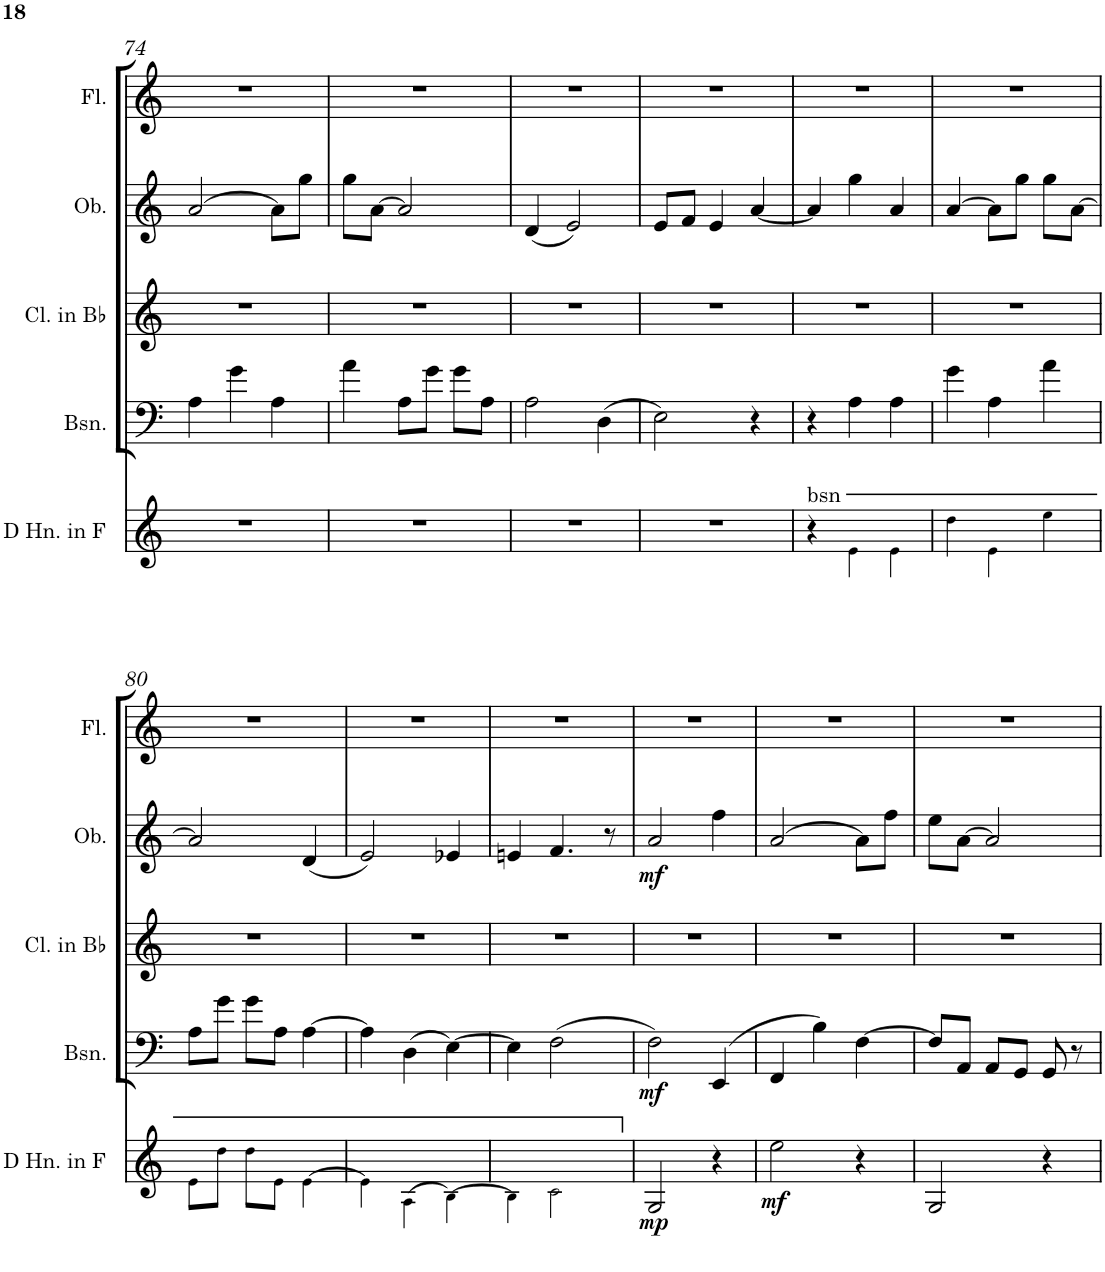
**kern	**dynam	**kern	**dynam	**kern	**kern	**dynam	**kern
*part5	*part5	*part4	*part4	*part3	*part2	*part2	*part1
*staff5	*staff5	*staff4	*staff4	*staff3	*staff2	*staff2	*staff1
*I"Horn in F	*	*I"Bassoon	*	*I"Clarinet in Bb	*I"Oboe	*	*I"Flute
*	*	*I'Bsn.	*	*I'Cl. in Bb	*I'Ob.	*	*I'Fl.
!!LO:PB:g=z
*clefG2	*	*clefG2	*	*clefG2	*clefG2	*	*clefG2
*Trd4c7	*	*	*	*Trd1c2	*	*	*
*k[]	*	*k[]	*	*k[]	*k[]	*	*k[]
*M3/4	*	*M3/4	*	*M3/4	*M3/4	*	*M3/4
=74	=74	=74	=74	=74	=74	=74	=74
2.r	.	4A\	.	2.r	[2a/	.	2.r
.	.	4g\	.	.	.	.	.
.	.	4A\	.	.	8a\L]	.	.
.	.	.	.	.	8gg\J	.	.
=75	=75	=75	=75	=75	=75	=75	=75
2.r	.	4a\	.	2.r	8gg\L	.	2.r
.	.	.	.	.	[8a\J	.	.
.	.	8A\L	.	.	2a/]	.	.
.	.	8g\J	.	.	.	.	.
.	.	8g\L	.	.	.	.	.
.	.	8A\J	.	.	.	.	.
=76	=76	=76	=76	=76	=76	=76	=76
2.r	.	2A\	.	2.r	(4d/	.	2.r
.	.	.	.	.	2e/)	.	.
.	.	(4D\	.	.	.	.	.
=77	=77	=77	=77	=77	=77	=77	=77
2.r	.	2E\)	.	2.r	8e/L	.	2.r
.	.	.	.	.	8f/J	.	.
.	.	.	.	.	4e/	.	.
.	.	4r	.	.	[4a/	.	.
=78	=78	=78	=78	=78	=78	=78	=78
!LO:TX:a:t=bsn	!	!	!	!	!	!	!
4r	.	4r	.	2.r	4a/]	.	2.r
4e\	.	4A\	.	.	4gg\	.	.
4e\	.	4A\	.	.	4a/	.	.
=79	=79	=79	=79	=79	=79	=79	=79
4dd\	.	4g\	.	2.r	[4a/	.	2.r
4e\	.	4A\	.	.	8a\L]	.	.
.	.	.	.	.	8gg\J	.	.
4ee\	.	4a\	.	.	8gg\L	.	.
.	.	.	.	.	[8a\J	.	.
!!LO:LB:g=z
=80	=80	=80	=80	=80	=80	=80	=80
8e\L	.	8A\L	.	2.r	2a/]	.	2.r
8dd\J	.	8g\J	.	.	.	.	.
8dd\L	.	8g\L	.	.	.	.	.
8e\J	.	8A\J	.	.	.	.	.
4e\	.	[4A\	.	.	(4d/	.	.
=81	=81	=81	=81	=81	=81	=81	=81
4e\	.	4A\]	.	2.r	2e/)	.	2.r
(4A\	.	(4D\	.	.	.	.	.
4B\)	.	[4E\)	.	.	4e-X/	.	.
=82	=82	=82	=82	=82	=82	=82	=82
4B\	.	4E\]	.	2.r	4en/	.	2.r
2c\	.	(2F\	.	.	4.f/	.	.
.	.	.	.	.	8r	.	.
=83	=83	=83	=83	=83	=83	=83	=83
!	!LO:DY:b	!	!LO:DY:b	!	!	!LO:DY:b	!
2G/	mp	2F\)	mf	2.r	2a/	mf	2.r
4r	.	(4EE/	.	.	4ff\	.	.
=84	=84	=84	=84	=84	=84	=84	=84
!	!LO:DY:b	!	!	!	!	!	!
2ee\	mf	4FF/	.	2.r	[2a/	.	2.r
.	.	4B\)	.	.	.	.	.
4r	.	[4F\	.	.	8a\L]	.	.
.	.	.	.	.	8ff\J	.	.
=85	=85	=85	=85	=85	=85	=85	=85
2G/	.	8F/L]	.	2.r	8ee\L	.	2.r
.	.	8AA/J	.	.	[8a\J	.	.
.	.	8AA/L	.	.	2a/]	.	.
.	.	8GG/J	.	.	.	.	.
4r	.	8GG/	.	.	.	.	.
.	.	8r	.	.	.	.	.
=	=	=	=	=	=	=	=
*-	*-	*-	*-	*-	*-	*-	*-
